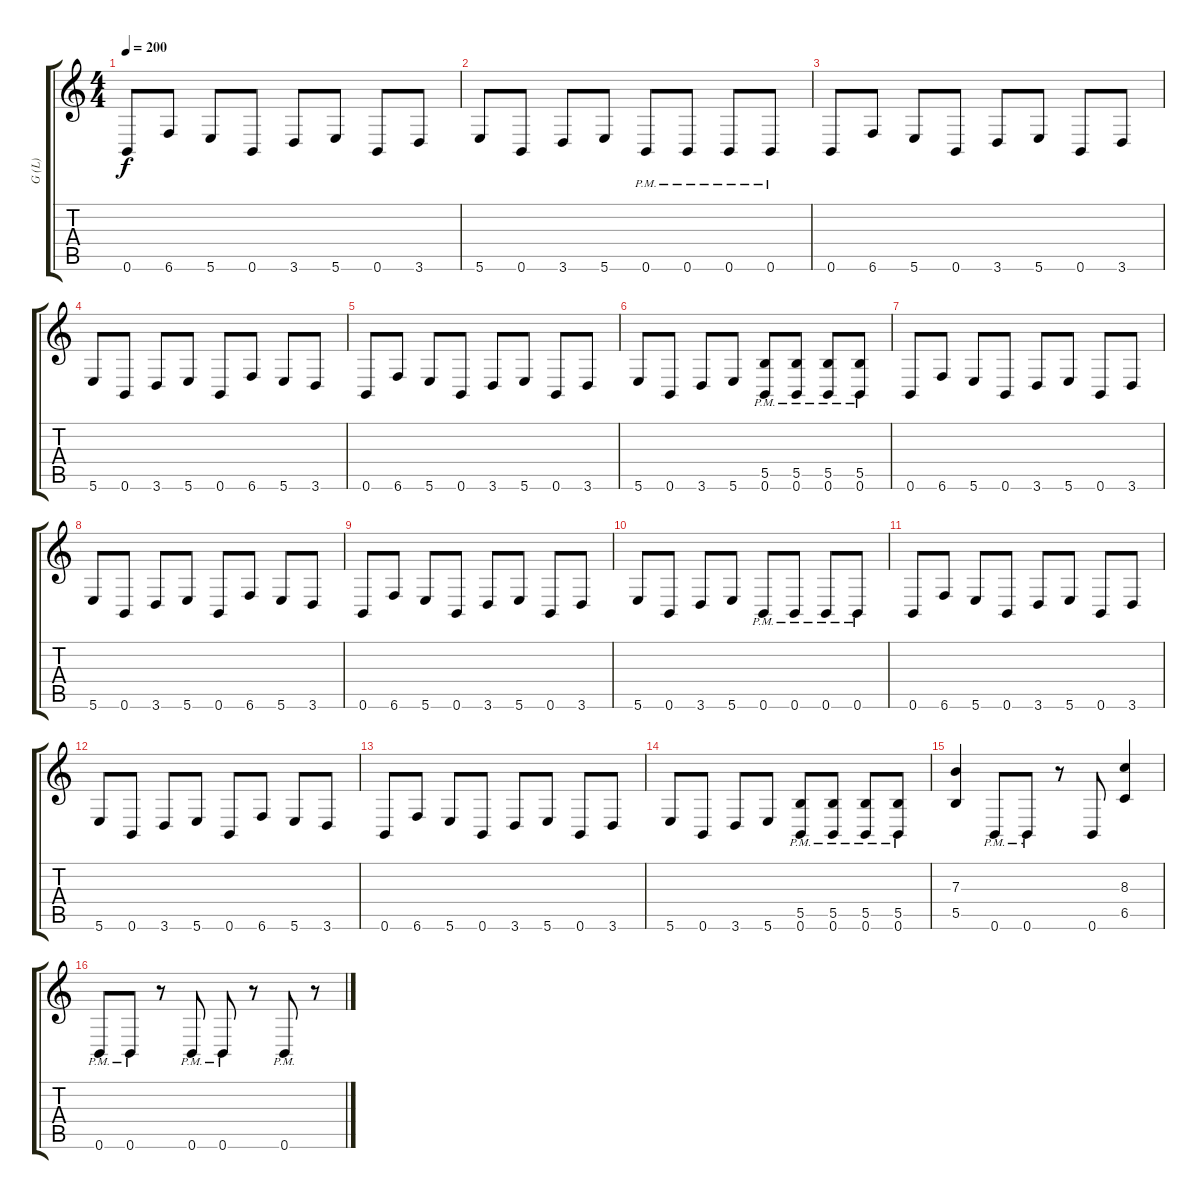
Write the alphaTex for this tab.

\track ("G (L)" "G (L)") {instrument distortionguitar}
\staff {score tabs}
\tuning (Db4 Ab3 E3 B2 Gb2 B1) {hide}
\ts (4 4)
\tempo 200
\clef g2
\ks c
0.6.8{dy f} 6.6.8 5.6.8 0.6.8 3.6.8 5.6.8 0.6.8 3.6.8 |
5.6.8 0.6.8 3.6.8 5.6.8 0.6{pm}.8 0.6{pm}.8 0.6{pm}.8 0.6{pm}.8 |
0.6.8 6.6.8 5.6.8 0.6.8 3.6.8 5.6.8 0.6.8 3.6.8 |
5.6.8 0.6.8 3.6.8 5.6.8 0.6.8 6.6.8 5.6.8 3.6.8 |
0.6.8 6.6.8 5.6.8 0.6.8 3.6.8 5.6.8 0.6.8 3.6.8 |
5.6.8 0.6.8 3.6.8 5.6.8 (5.5{pm} 0.6{pm}).8 (5.5{pm} 0.6{pm}).8 (5.5{pm} 0.6{pm}).8 (5.5{pm} 0.6{pm}).8 |
0.6.8 6.6.8 5.6.8 0.6.8 3.6.8 5.6.8 0.6.8 3.6.8 |
5.6.8 0.6.8 3.6.8 5.6.8 0.6.8 6.6.8 5.6.8 3.6.8 |
0.6.8 6.6.8 5.6.8 0.6.8 3.6.8 5.6.8 0.6.8 3.6.8 |
5.6.8 0.6.8 3.6.8 5.6.8 0.6{pm}.8 0.6{pm}.8 0.6{pm}.8 0.6{pm}.8 |
0.6.8 6.6.8 5.6.8 0.6.8 3.6.8 5.6.8 0.6.8 3.6.8 |
5.6.8 0.6.8 3.6.8 5.6.8 0.6.8 6.6.8 5.6.8 3.6.8 |
0.6.8 6.6.8 5.6.8 0.6.8 3.6.8 5.6.8 0.6.8 3.6.8 |
5.6.8 0.6.8 3.6.8 5.6.8 (5.5{pm} 0.6{pm}).8 (5.5{pm} 0.6{pm}).8 (5.5{pm} 0.6{pm}).8 (5.5{pm} 0.6{pm}).8 |
(7.3 5.5).4 0.6{pm}.8 0.6{pm}.8 r.8 0.6.8 (8.3 6.5).4 |
0.6{pm}.8 0.6{pm}.8 r.8 0.6{pm}.8 0.6{pm}.8 r.8 0.6{pm}.8 r.8
